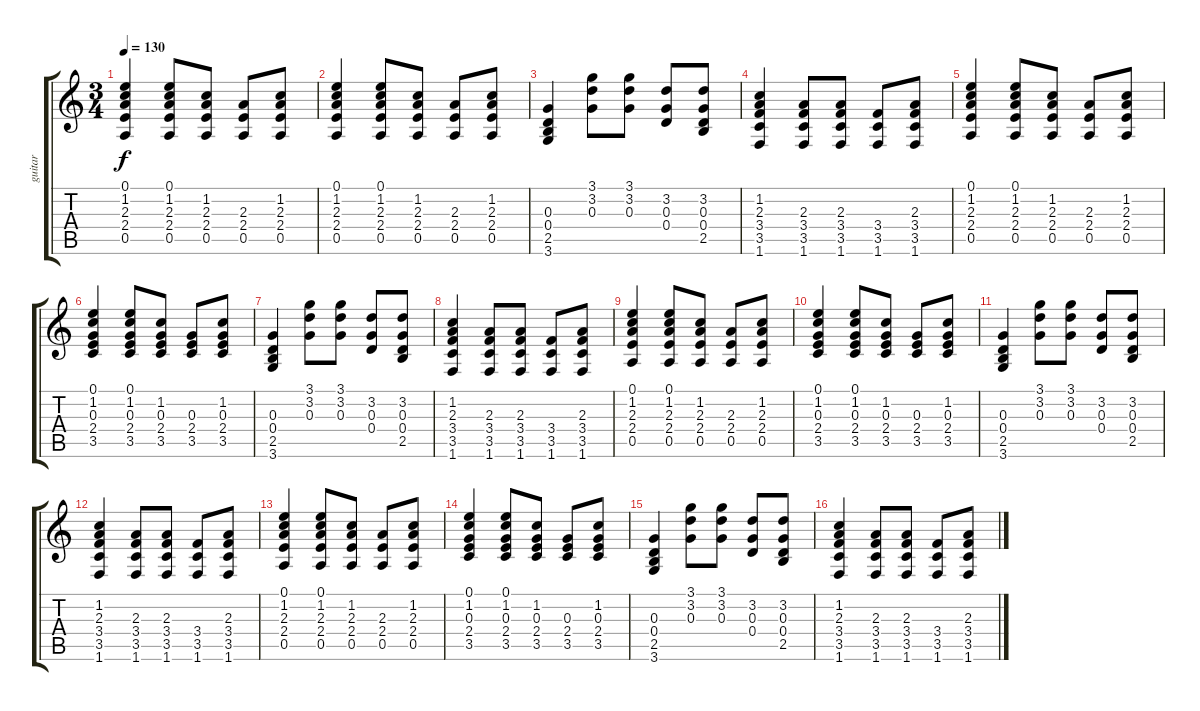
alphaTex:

\track ("guitar" "guitar") {instrument acousticguitarsteel}
\staff {score tabs}
\tuning (E4 B3 G3 D3 A2 E2) {hide}
\ts (3 4)
\tempo 130
\clef g2
\ks c
(0.1 1.2 2.3 2.4 0.5).4{dy f} (0.1 1.2 2.3 2.4 0.5).8 (1.2 2.3 2.4 0.5).8 (2.3 2.4 0.5).8 (1.2 2.3 2.4 0.5).8 |
(0.1 1.2 2.3 2.4 0.5).4 (0.1 1.2 2.3 2.4 0.5).8 (1.2 2.3 2.4 0.5).8 (2.3 2.4 0.5).8 (1.2 2.3 2.4 0.5).8 |
(0.3 0.4 2.5 3.6).4 (3.1 3.2 0.3).8 (3.1 3.2 0.3).8 (3.2 0.3 0.4).8 (3.2 0.3 0.4 2.5).8 |
(1.2 2.3 3.4 3.5 1.6).4 (2.3 3.4 3.5 1.6).8 (2.3 3.4 3.5 1.6).8 (3.4 3.5 1.6).8 (2.3 3.4 3.5 1.6).8 |
(0.1 1.2 2.3 2.4 0.5).4 (0.1 1.2 2.3 2.4 0.5).8 (1.2 2.3 2.4 0.5).8 (2.3 2.4 0.5).8 (1.2 2.3 2.4 0.5).8 |
(0.1 1.2 0.3 2.4 3.5).4 (0.1 1.2 0.3 2.4 3.5).8 (1.2 0.3 2.4 3.5).8 (0.3 2.4 3.5).8 (1.2 0.3 2.4 3.5).8 |
(0.3 0.4 2.5 3.6).4 (3.1 3.2 0.3).8 (3.1 3.2 0.3).8 (3.2 0.3 0.4).8 (3.2 0.3 0.4 2.5).8 |
(1.2 2.3 3.4 3.5 1.6).4 (2.3 3.4 3.5 1.6).8 (2.3 3.4 3.5 1.6).8 (3.4 3.5 1.6).8 (2.3 3.4 3.5 1.6).8 |
(0.1 1.2 2.3 2.4 0.5).4 (0.1 1.2 2.3 2.4 0.5).8 (1.2 2.3 2.4 0.5).8 (2.3 2.4 0.5).8 (1.2 2.3 2.4 0.5).8 |
(0.1 1.2 0.3 2.4 3.5).4 (0.1 1.2 0.3 2.4 3.5).8 (1.2 0.3 2.4 3.5).8 (0.3 2.4 3.5).8 (1.2 0.3 2.4 3.5).8 |
(0.3 0.4 2.5 3.6).4 (3.1 3.2 0.3).8 (3.1 3.2 0.3).8 (3.2 0.3 0.4).8 (3.2 0.3 0.4 2.5).8 |
(1.2 2.3 3.4 3.5 1.6).4 (2.3 3.4 3.5 1.6).8 (2.3 3.4 3.5 1.6).8 (3.4 3.5 1.6).8 (2.3 3.4 3.5 1.6).8 |
(0.1 1.2 2.3 2.4 0.5).4 (0.1 1.2 2.3 2.4 0.5).8 (1.2 2.3 2.4 0.5).8 (2.3 2.4 0.5).8 (1.2 2.3 2.4 0.5).8 |
(0.1 1.2 0.3 2.4 3.5).4 (0.1 1.2 0.3 2.4 3.5).8 (1.2 0.3 2.4 3.5).8 (0.3 2.4 3.5).8 (1.2 0.3 2.4 3.5).8 |
(0.3 0.4 2.5 3.6).4 (3.1 3.2 0.3).8 (3.1 3.2 0.3).8 (3.2 0.3 0.4).8 (3.2 0.3 0.4 2.5).8 |
(1.2 2.3 3.4 3.5 1.6).4 (2.3 3.4 3.5 1.6).8 (2.3 3.4 3.5 1.6).8 (3.4 3.5 1.6).8 (2.3 3.4 3.5 1.6).8
